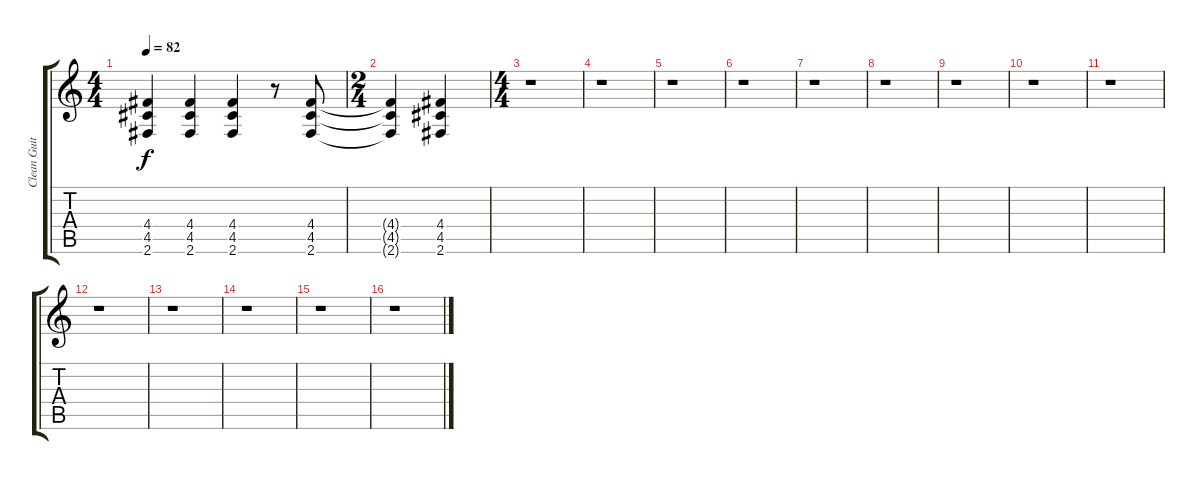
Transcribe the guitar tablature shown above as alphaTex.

\track ("Clean Guitar" "Clean Guit") {instrument acousticguitarnylon}
\staff {score tabs}
\tuning (E4 B3 G3 D3 A2 E2) {hide}
\ts (4 4)
\tempo 82
\clef g2
\ks c
(4.4{t} 4.5{t} 2.6{t}).4{dy f} (4.4 4.5 2.6).4 (4.4 4.5 2.6).4 r.8 (4.4 4.5 2.6).8 |
\ts (2 4)
(4.4{t} 4.5{t} 2.6{t}).4 (4.4 4.5 2.6).4 |
\ts (4 4)
r.1 |
r.1 |
r.1 |
r.1 |
r.1 |
r.1 |
r.1 |
r.1 |
r.1 |
r.1 |
r.1 |
r.1 |
r.1 |
r.1
